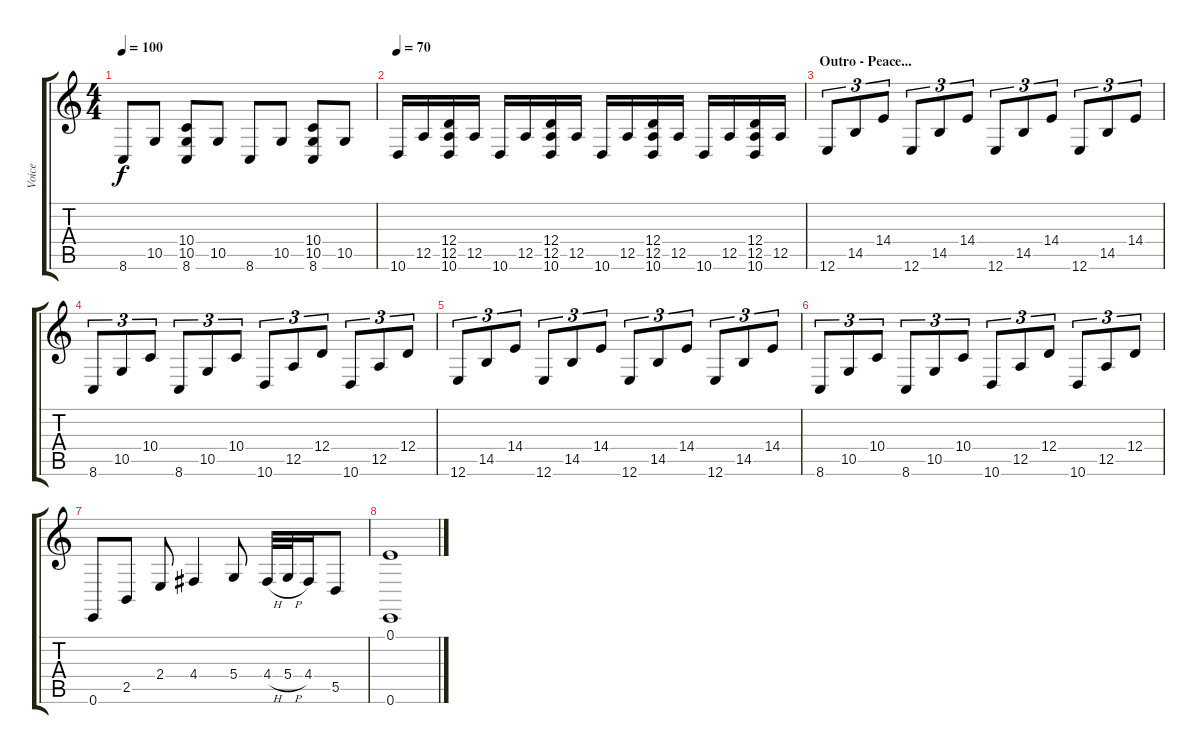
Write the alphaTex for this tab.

\track ("Voice" "Voice") {instrument koto}
\staff {score tabs}
\tuning (E4 B3 G3 D3 A2 E2) {hide}
\ts (4 4)
\tempo 100
\clef g2
\ks c
8.6.8{dy f} 10.5.8 (10.4 10.5 8.6).8 10.5.8 8.6.8 10.5.8 (10.4 10.5 8.6).8 10.5.8 |
\tempo 70
10.6.16 12.5.16 (12.4 12.5 10.6).16 12.5.16 10.6.16 12.5.16 (12.4 12.5 10.6).16 12.5.16 10.6.16 12.5.16 (12.4 12.5 10.6).16 12.5.16 10.6.16 12.5.16 (12.4 12.5 10.6).16 12.5.16 |
\section ("" "Outro - Peace...")
12.6.8{tu (3 2)} 14.5.8{tu (3 2)} 14.4.8{tu (3 2)} 12.6.8{tu (3 2)} 14.5.8{tu (3 2)} 14.4.8{tu (3 2)} 12.6.8{tu (3 2)} 14.5.8{tu (3 2)} 14.4.8{tu (3 2)} 12.6.8{tu (3 2)} 14.5.8{tu (3 2)} 14.4.8{tu (3 2)} |
8.6.8{tu (3 2)} 10.5.8{tu (3 2)} 10.4.8{tu (3 2)} 8.6.8{tu (3 2)} 10.5.8{tu (3 2)} 10.4.8{tu (3 2)} 10.6.8{tu (3 2)} 12.5.8{tu (3 2)} 12.4.8{tu (3 2)} 10.6.8{tu (3 2)} 12.5.8{tu (3 2)} 12.4.8{tu (3 2)} |
12.6.8{tu (3 2)} 14.5.8{tu (3 2)} 14.4.8{tu (3 2)} 12.6.8{tu (3 2)} 14.5.8{tu (3 2)} 14.4.8{tu (3 2)} 12.6.8{tu (3 2)} 14.5.8{tu (3 2)} 14.4.8{tu (3 2)} 12.6.8{tu (3 2)} 14.5.8{tu (3 2)} 14.4.8{tu (3 2)} |
8.6.8{tu (3 2)} 10.5.8{tu (3 2)} 10.4.8{tu (3 2)} 8.6.8{tu (3 2)} 10.5.8{tu (3 2)} 10.4.8{tu (3 2)} 10.6.8{tu (3 2)} 12.5.8{tu (3 2)} 12.4.8{tu (3 2)} 10.6.8{tu (3 2)} 12.5.8{tu (3 2)} 12.4.8{tu (3 2)} |
0.6.8 2.5.8 2.4.8 4.4.4 5.4.8 4.4{h}.32 5.4{h}.32 4.4.16 5.5.8 |
(0.1 0.6).1
